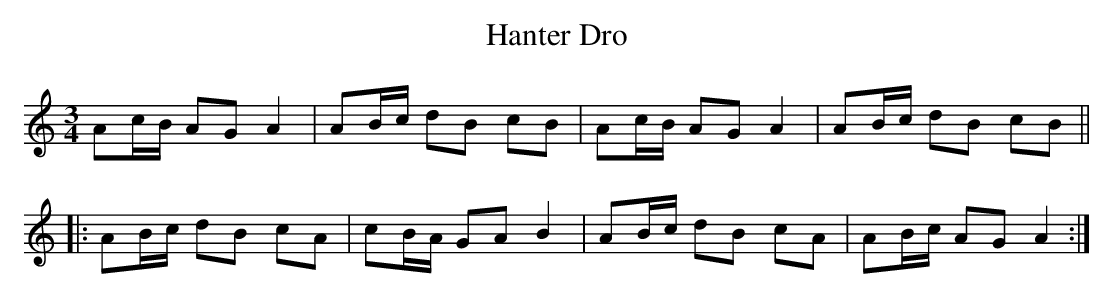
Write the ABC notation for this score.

X:1
T: Hanter Dro
M: 3/4
L: 1/16
K: am
A2cB A2G2 A4  |A2Bc d2B2 c2B2|A2cB A2G2 A4  |A2Bc d2B2 c2B2||
|:A2Bc d2B2 c2A2|c2BA G2A2 B4  |A2Bc d2B2 c2A2 |A2Bc A2G2 A4  :|
